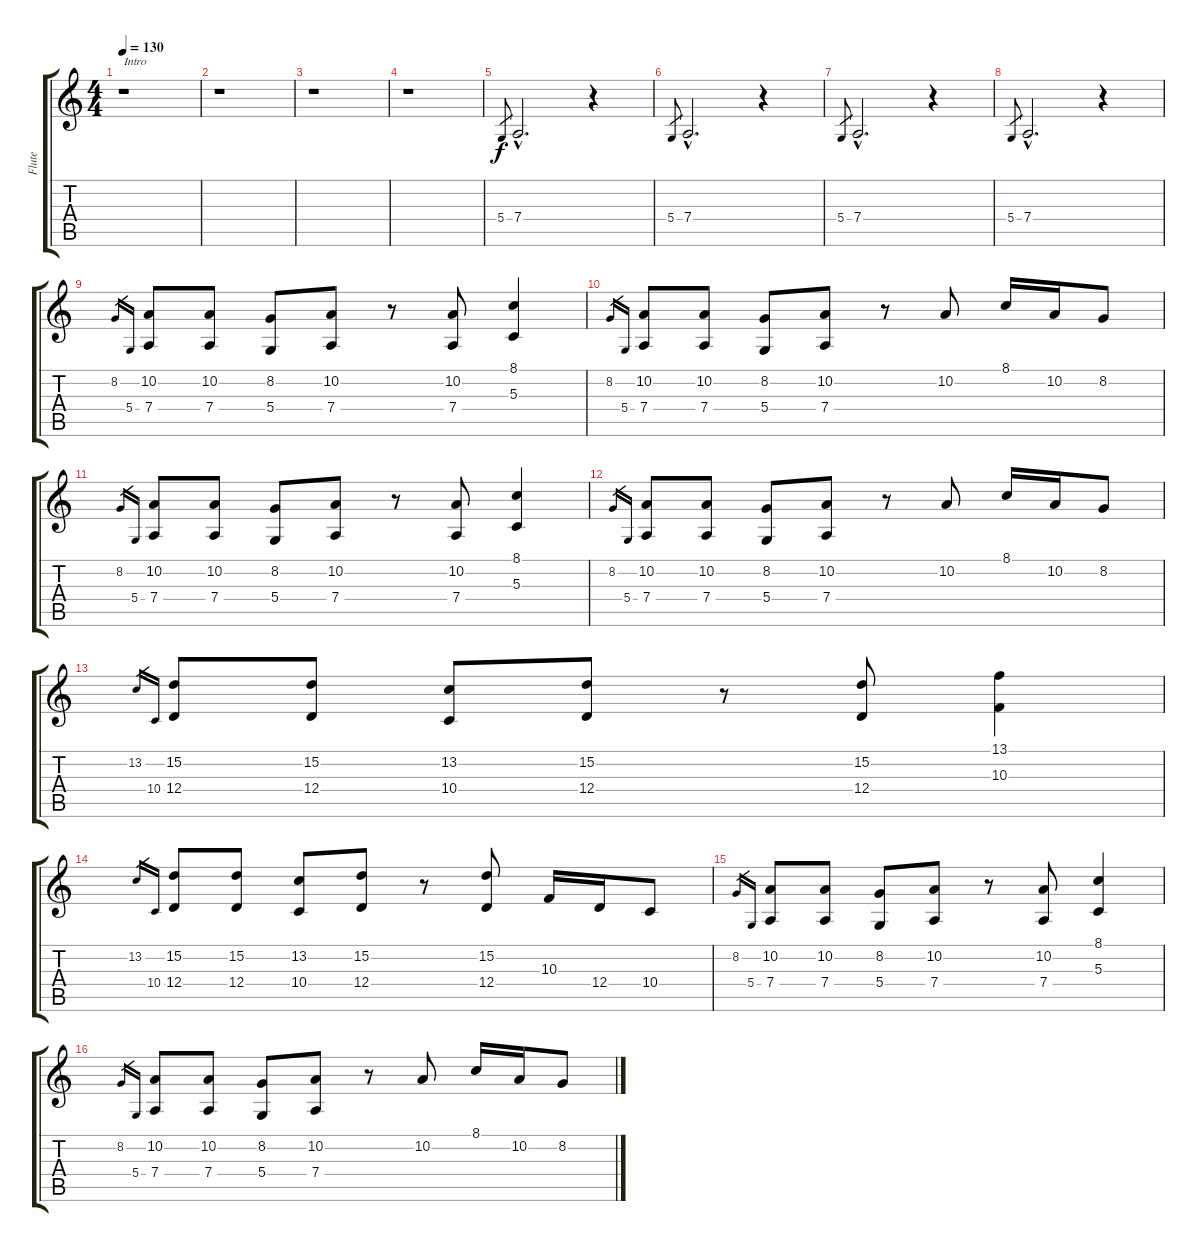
\track ("Flute" "Flute") {instrument flute}
\staff {score tabs}
\tuning (E4 B3 G3 D3 A2 E2) {hide}
\ts (4 4)
\tempo 130
\clef g2
\ks c
r.1{txt "Intro" dy f instrument flute} |
r.1 |
r.1 |
r.1 |
5.4.8{gr} 7.4{hac}.2{d} r.4 |
5.4.8{gr} 7.4{hac}.2{d} r.4 |
5.4.8{gr} 7.4{hac}.2{d} r.4 |
5.4.8{gr} 7.4{hac}.2{d} r.4 |
8.2.16{gr} 5.4.16{gr} (10.2 7.4).8 (10.2 7.4).8 (8.2 5.4).8 (10.2 7.4).8 r.8 (10.2 7.4).8 (8.1 5.3).4 |
8.2.16{gr} 5.4.16{gr} (10.2 7.4).8 (10.2 7.4).8 (8.2 5.4).8 (10.2 7.4).8 r.8 10.2.8 8.1.16 10.2.16 8.2.8 |
8.2.16{gr} 5.4.16{gr} (10.2 7.4).8 (10.2 7.4).8 (8.2 5.4).8 (10.2 7.4).8 r.8 (10.2 7.4).8 (8.1 5.3).4 |
8.2.16{gr} 5.4.16{gr} (10.2 7.4).8 (10.2 7.4).8 (8.2 5.4).8 (10.2 7.4).8 r.8 10.2.8 8.1.16 10.2.16 8.2.8 |
13.2.16{gr} 10.4.16{gr} (15.2 12.4).8 (15.2 12.4).8 (13.2 10.4).8 (15.2 12.4).8 r.8 (15.2 12.4).8 (13.1 10.3).4 |
13.2.16{gr} 10.4.16{gr} (15.2 12.4).8 (15.2 12.4).8 (13.2 10.4).8 (15.2 12.4).8 r.8 (15.2 12.4).8 10.3.16 12.4.16 10.4.8 |
8.2.16{gr} 5.4.16{gr} (10.2 7.4).8 (10.2 7.4).8 (8.2 5.4).8 (10.2 7.4).8 r.8 (10.2 7.4).8 (8.1 5.3).4 |
8.2.16{gr} 5.4.16{gr} (10.2 7.4).8 (10.2 7.4).8 (8.2 5.4).8 (10.2 7.4).8 r.8 10.2.8 8.1.16 10.2.16 8.2.8
